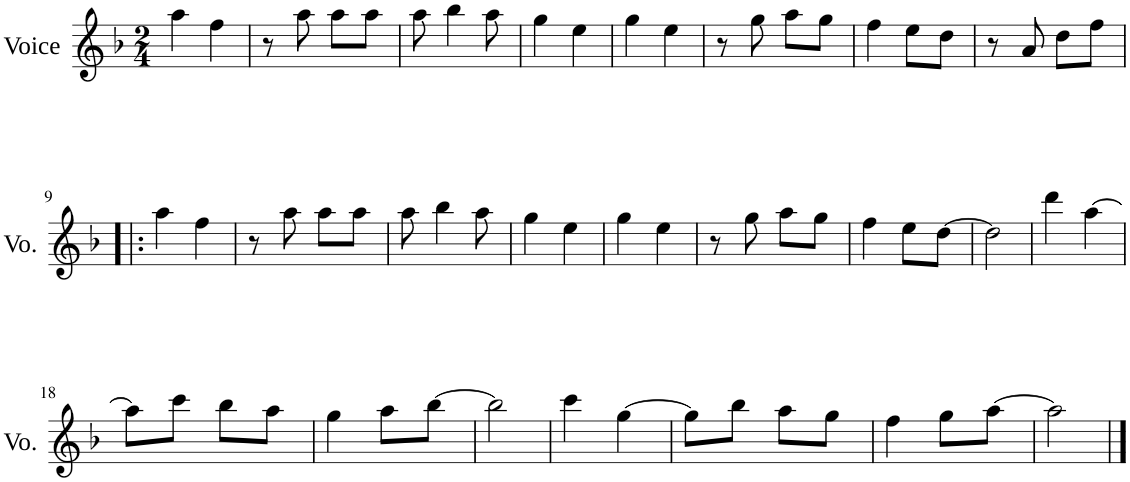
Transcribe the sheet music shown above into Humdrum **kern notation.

**kern
*part1
*staff1
*I"Voice
*I'Vo.
*clefG2
*k[b-]
*M2/4
=1
4aa\
4ff\
=2
8r
8aa\
8aa\L
8aa\J
=3
8aa\
4bb-\
8aa\
=4
4gg\
4ee\
=5
4gg\
4ee\
=6
8r
8gg\
8aa\L
8gg\J
=7
4ff\
8ee\L
8dd\J
=8
8r
8a/
8dd\L
8ff\J
!!LO:LB:g=z
=9!|:
4aa\
4ff\
=10
8r
8aa\
8aa\L
8aa\J
=11
8aa\
4bb-\
8aa\
=12
4gg\
4ee\
=13
4gg\
4ee\
=14
8r
8gg\
8aa\L
8gg\J
=15
4ff\
8ee\L
[8dd\J
=16
2dd\]
=17
4ddd\
[4aa\
!!LO:LB:g=z
=18
8aa\L]
8ccc\J
8bb-\L
8aa\J
=19
4gg\
8aa\L
[8bb-\J
=20
2bb-\]
=21
4ccc\
[4gg\
=22
8gg\L]
8bb-\J
8aa\L
8gg\J
=23
4ff\
8gg\L
[8aa\J
=24
2aa\]
==
*-
